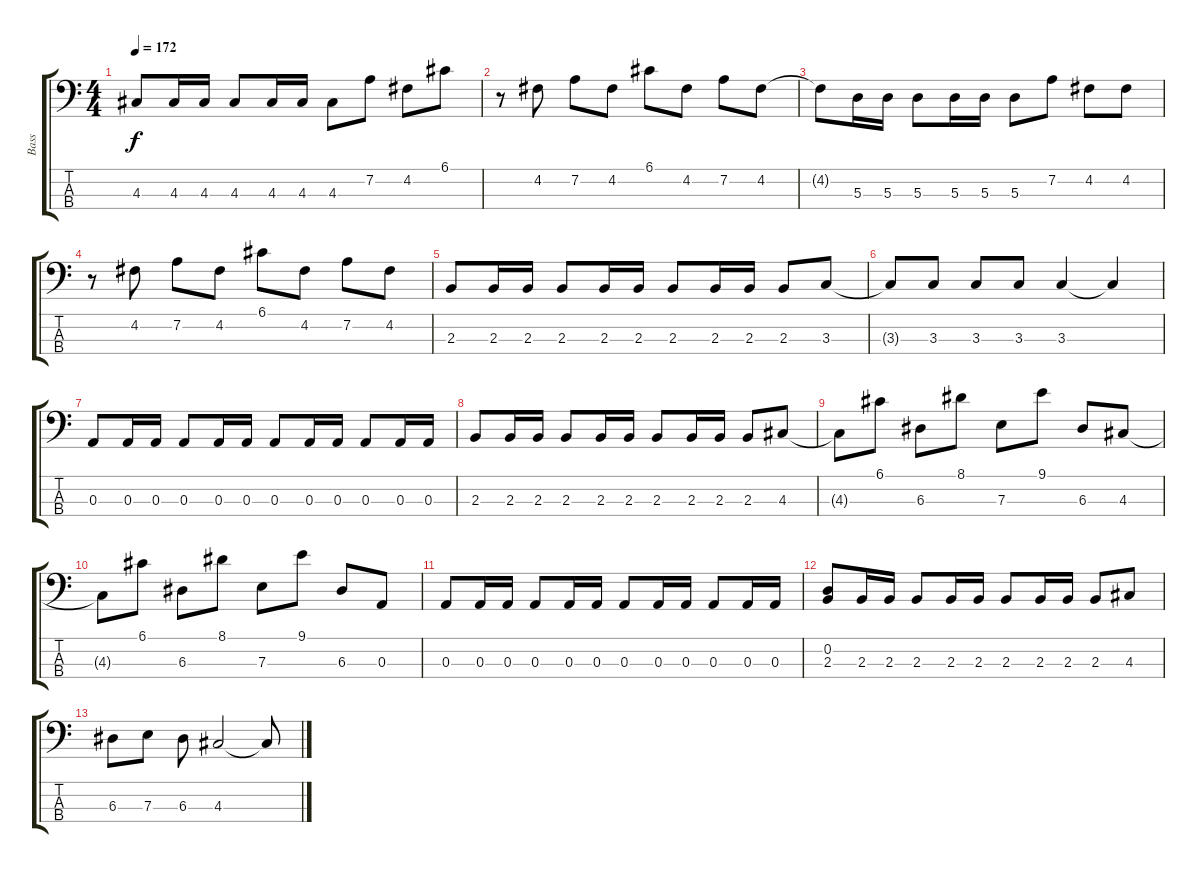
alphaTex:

\track ("Bass" "Bass") {instrument electricbasspick}
\staff {score tabs}
\tuning (G2 D2 A1 E1) {hide}
\ts (4 4)
\tempo 172
\clef f4
\ks c
4.3.8{dy f} 4.3.16 4.3.16 4.3.8 4.3.16 4.3.16 4.3.8 7.2.8 4.2.8 6.1.8 |
r.8 4.2.8 7.2.8 4.2.8 6.1.8 4.2.8 7.2.8 4.2.8 |
4.2{t}.8 5.3.16 5.3.16 5.3.8 5.3.16 5.3.16 5.3.8 7.2.8 4.2.8 4.2.8 |
r.8 4.2.8 7.2.8 4.2.8 6.1.8 4.2.8 7.2.8 4.2.8 |
2.3.8 2.3.16 2.3.16 2.3.8 2.3.16 2.3.16 2.3.8 2.3.16 2.3.16 2.3.8 3.3.8 |
3.3{t}.8 3.3.8 3.3.8 3.3.8 3.3.4 3.3{t}.4 |
0.3.8 0.3.16 0.3.16 0.3.8 0.3.16 0.3.16 0.3.8 0.3.16 0.3.16 0.3.8 0.3.16 0.3.16 |
2.3.8 2.3.16 2.3.16 2.3.8 2.3.16 2.3.16 2.3.8 2.3.16 2.3.16 2.3.8 4.3.8 |
4.3{t}.8 6.1.8 6.3.8 8.1.8 7.3.8 9.1.8 6.3.8 4.3.8 |
4.3{t}.8 6.1.8 6.3.8 8.1.8 7.3.8 9.1.8 6.3.8 0.3.8 |
0.3.8 0.3.16 0.3.16 0.3.8 0.3.16 0.3.16 0.3.8 0.3.16 0.3.16 0.3.8 0.3.16 0.3.16 |
(0.2 2.3).8 2.3.16 2.3.16 2.3.8 2.3.16 2.3.16 2.3.8 2.3.16 2.3.16 2.3.8 4.3.8 |
6.3.8 7.3.8 6.3.8 4.3.2 4.3{t}.8
